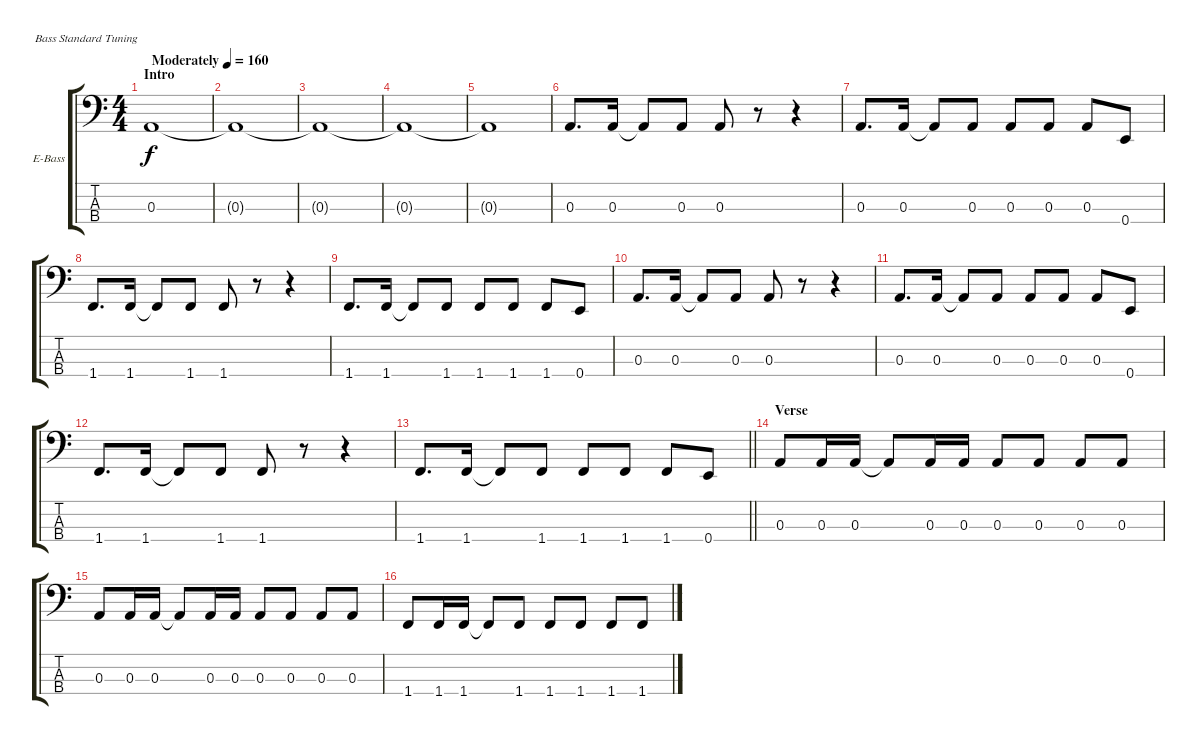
\defaultSystemsLayout 4
\bracketExtendMode groupsimilarinstruments
\firstSystemTrackNameOrientation horizontal
\otherSystemsTrackNameOrientation horizontal
\track ("Bass" "E-Bass") {instrument electricbassfinger}
\staff {score tabs}
\tuning (G2 D2 A1 E1)
\ts (4 4)
\beaming (8 2 2 2 2)
\section ("" "Intro")
\tempo (160 "Moderately")
\clef f4
\scale
0.485477
\ks c
0.3.1{dy f instrument electricbassfinger} |
\scale
0.257261 0.3{t}.1 |
\scale
0.257261 0.3{t}.1 |
0.3{t}.1 |
0.3{t}.1 |
0.3.8{d} 0.3.16 0.3{t}.8 0.3.8 0.3.8 r.8 r.4 |
0.3.8{d} 0.3.16 0.3{t}.8 0.3.8 0.3.8 0.3.8 0.3.8 0.4.8 |
1.4.8{d} 1.4.16 1.4{t}.8 1.4.8 1.4.8 r.8 r.4 |
1.4.8{d} 1.4.16 1.4{t}.8 1.4.8 1.4.8 1.4.8 1.4.8 0.4.8 |
0.3.8{d} 0.3.16 0.3{t}.8 0.3.8 0.3.8 r.8 r.4 |
0.3.8{d} 0.3.16 0.3{t}.8 0.3.8 0.3.8 0.3.8 0.3.8 0.4.8 |
1.4.8{d} 1.4.16 1.4{t}.8 1.4.8 1.4.8 r.8 r.4 |
\barLineRight lightlight
1.4.8{d} 1.4.16 1.4{t}.8 1.4.8 1.4.8 1.4.8 1.4.8 0.4.8 |
\section ("" "Verse")
0.3.8 0.3.16 0.3.16 0.3{t}.8 0.3.16 0.3.16 0.3.8 0.3.8 0.3.8 0.3.8 |
0.3.8 0.3.16 0.3.16 0.3{t}.8 0.3.16 0.3.16 0.3.8 0.3.8 0.3.8 0.3.8 |
1.4.8 1.4.16 1.4.16 1.4{t}.8 1.4.8 1.4.8 1.4.8 1.4.8 1.4.8
